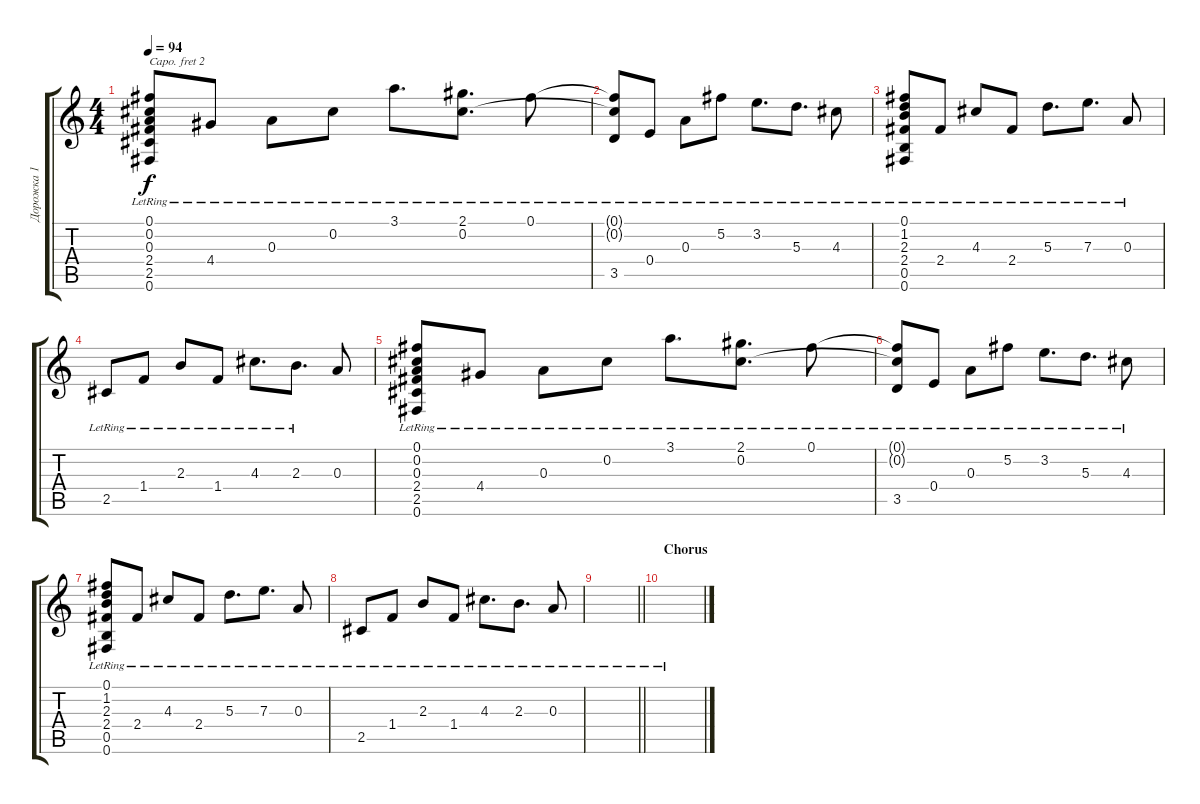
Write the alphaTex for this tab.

\track ("Дорожка 1" "Дорожка 1") {instrument acousticguitarsteel}
\staff {score tabs}
\capo 2
\tuning (E4 B3 G3 D3 A2 E2) {hide}
\ts (4 4)
\tempo 94
\clef g2
\ks c
(0.1{lr} 0.2{lr} 0.3{lr} 2.4{lr} 2.5{lr} 0.6{lr}).8{dy f} 4.4{lr}.8 0.3{lr}.8 0.2{lr}.8 3.1{lr}.8{d} (2.1{lr} 0.2{lr}).8{d} 0.1{lr}.8 |
(0.1{t} 0.2{t} 3.5{lr}).8 0.4{lr}.8 0.3{lr}.8 5.2{lr}.8 3.2{lr}.8{d} 5.3{lr}.8{d} 4.3{lr}.8 |
(0.1{lr} 1.2{lr} 2.3{lr} 2.4{lr} 0.5{lr} 0.6{lr}).8 2.4{lr}.8 4.3{lr}.8 2.4{lr}.8 5.3{lr}.8{d} 7.3{lr}.8{d} 0.3{lr}.8 |
2.5{lr}.8 1.4{lr}.8 2.3{lr}.8 1.4{lr}.8 4.3{lr}.8{d} 2.3{lr}.8{d} 0.3.8 |
(0.1{lr} 0.2{lr} 0.3{lr} 2.4{lr} 2.5{lr} 0.6{lr}).8 4.4{lr}.8 0.3{lr}.8 0.2{lr}.8 3.1{lr}.8{d} (2.1{lr} 0.2{lr}).8{d} 0.1{lr}.8 |
(0.1{t} 0.2{t} 3.5{lr}).8 0.4{lr}.8 0.3{lr}.8 5.2{lr}.8 3.2{lr}.8{d} 5.3{lr}.8{d} 4.3{lr}.8 |
(0.1{lr} 1.2{lr} 2.3{lr} 2.4{lr} 0.5{lr} 0.6{lr}).8 2.4{lr}.8 4.3{lr}.8 2.4{lr}.8 5.3{lr}.8{d} 7.3{lr}.8{d} 0.3{lr}.8 |
2.5{lr}.8 1.4{lr}.8 2.3{lr}.8 1.4{lr}.8 4.3{lr}.8{d} 2.3{lr}.8{d} 0.3{lr}.8 |
\barLineRight lightlight
|
\section ("" "Chorus")
